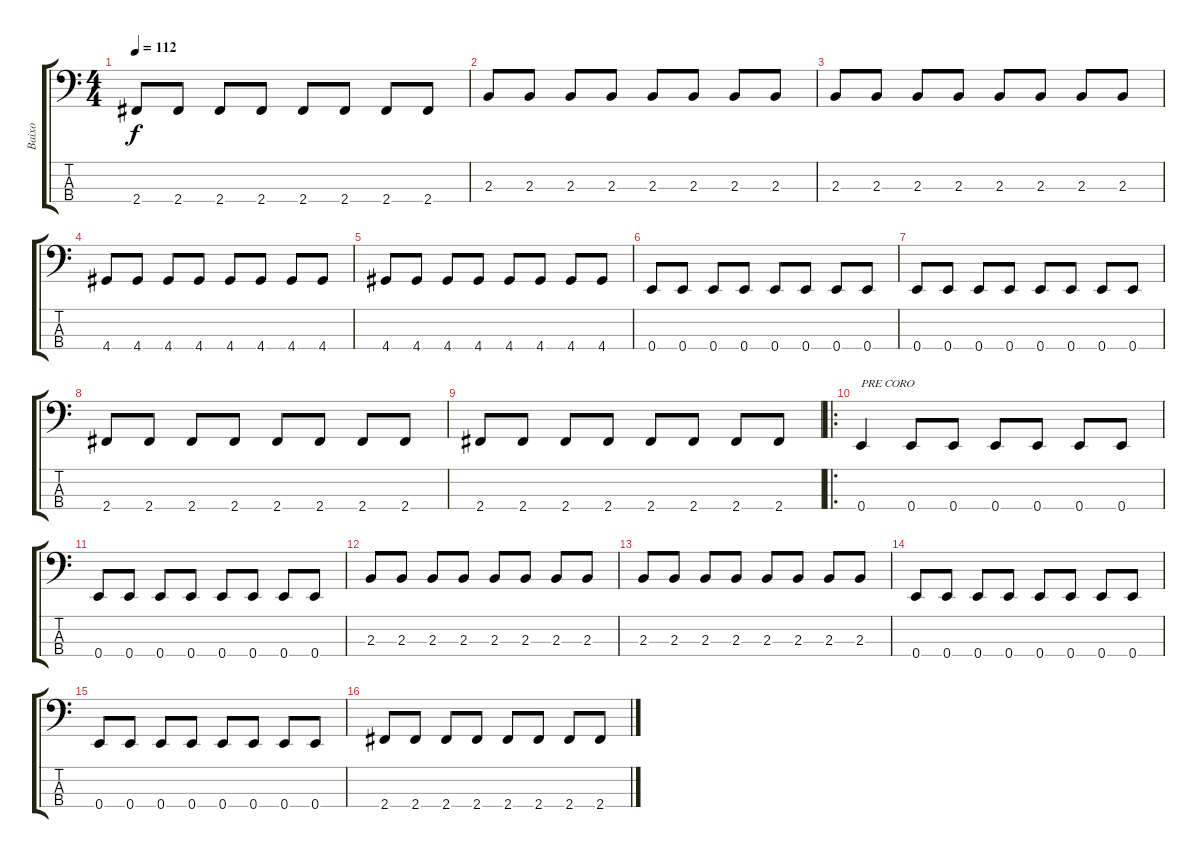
\track ("Baixo" "Baixo") {instrument electricbassfinger}
\staff {score tabs}
\tuning (G2 D2 A1 E1) {hide}
\ts (4 4)
\tempo 112
\clef f4
\ks c
2.4.8{dy f} 2.4.8 2.4.8 2.4.8 2.4.8 2.4.8 2.4.8 2.4.8 |
2.3.8 2.3.8 2.3.8 2.3.8 2.3.8 2.3.8 2.3.8 2.3.8 |
2.3.8 2.3.8 2.3.8 2.3.8 2.3.8 2.3.8 2.3.8 2.3.8 |
4.4.8 4.4.8 4.4.8 4.4.8 4.4.8 4.4.8 4.4.8 4.4.8 |
4.4.8 4.4.8 4.4.8 4.4.8 4.4.8 4.4.8 4.4.8 4.4.8 |
0.4.8 0.4.8 0.4.8 0.4.8 0.4.8 0.4.8 0.4.8 0.4.8 |
0.4.8 0.4.8 0.4.8 0.4.8 0.4.8 0.4.8 0.4.8 0.4.8 |
2.4.8 2.4.8 2.4.8 2.4.8 2.4.8 2.4.8 2.4.8 2.4.8 |
2.4.8 2.4.8 2.4.8 2.4.8 2.4.8 2.4.8 2.4.8 2.4.8 |
\ro
0.4.4{txt "PRE CORO"} 0.4.8 0.4.8 0.4.8 0.4.8 0.4.8 0.4.8 |
0.4.8 0.4.8 0.4.8 0.4.8 0.4.8 0.4.8 0.4.8 0.4.8 |
2.3.8 2.3.8 2.3.8 2.3.8 2.3.8 2.3.8 2.3.8 2.3.8 |
2.3.8 2.3.8 2.3.8 2.3.8 2.3.8 2.3.8 2.3.8 2.3.8 |
0.4.8 0.4.8 0.4.8 0.4.8 0.4.8 0.4.8 0.4.8 0.4.8 |
0.4.8 0.4.8 0.4.8 0.4.8 0.4.8 0.4.8 0.4.8 0.4.8 |
2.4.8 2.4.8 2.4.8 2.4.8 2.4.8 2.4.8 2.4.8 2.4.8
